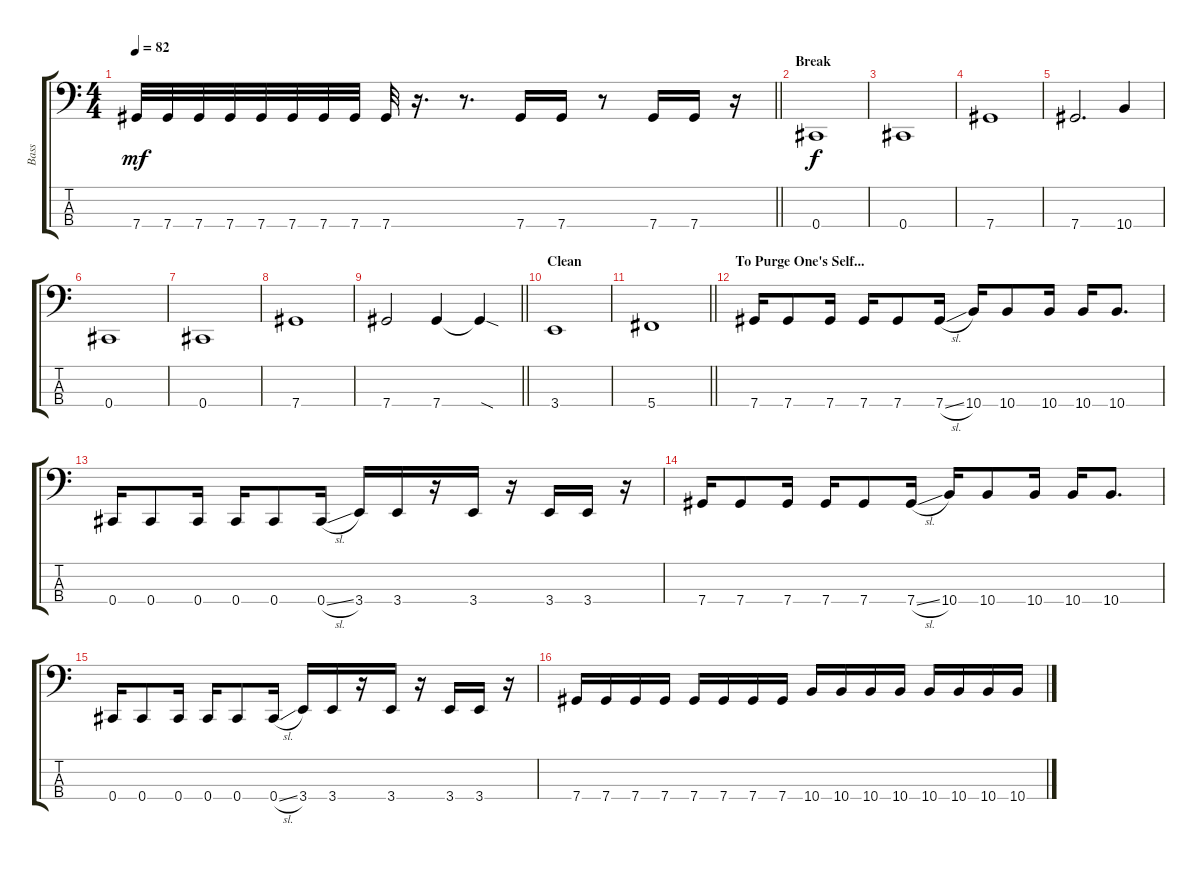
\track ("Bass" "Bass") {instrument electricbassfinger bank 255}
\staff {score tabs}
\tuning (Gb2 Db2 Ab1 Db1) {hide}
\ts (4 4)
\tempo 82
\clef f4
\barLineRight lightlight
\ks c
7.4.32{dy mf} 7.4.32 7.4.32 7.4.32 7.4.32 7.4.32 7.4.32 7.4.32 7.4.32 r.16{d} r.8{d} 7.4.16 7.4.16 r.8 7.4.16 7.4.16 r.16 |
\section ("" "Break")
0.4.1{dy f} |
0.4.1 |
7.4.1 |
7.4.2{d} 10.4.4 |
0.4.1 |
0.4.1 |
7.4.1 |
\barLineRight lightlight
7.4.2 7.4.4 7.4{sod t}.4 |
\section ("" "Clean")
3.4.1 |
\barLineRight lightlight
5.4.1 |
\section ("" "To Purge One's Self...")
7.4.16 7.4.8 7.4.16 7.4.16 7.4.8 7.4{sl}.16 10.4.16 10.4.8 10.4.16 10.4.16 10.4.8{d} |
0.4.16 0.4.8 0.4.16 0.4.16 0.4.8 0.4{sl}.16 3.4.16 3.4.16 r.16 3.4.16 r.16 3.4.16 3.4.16 r.16 |
7.4.16 7.4.8 7.4.16 7.4.16 7.4.8 7.4{sl}.16 10.4.16 10.4.8 10.4.16 10.4.16 10.4.8{d} |
0.4.16 0.4.8 0.4.16 0.4.16 0.4.8 0.4{sl}.16 3.4.16 3.4.16 r.16 3.4.16 r.16 3.4.16 3.4.16 r.16 |
7.4.16 7.4.16 7.4.16 7.4.16 7.4.16 7.4.16 7.4.16 7.4.16 10.4.16 10.4.16 10.4.16 10.4.16 10.4.16 10.4.16 10.4.16 10.4.16
